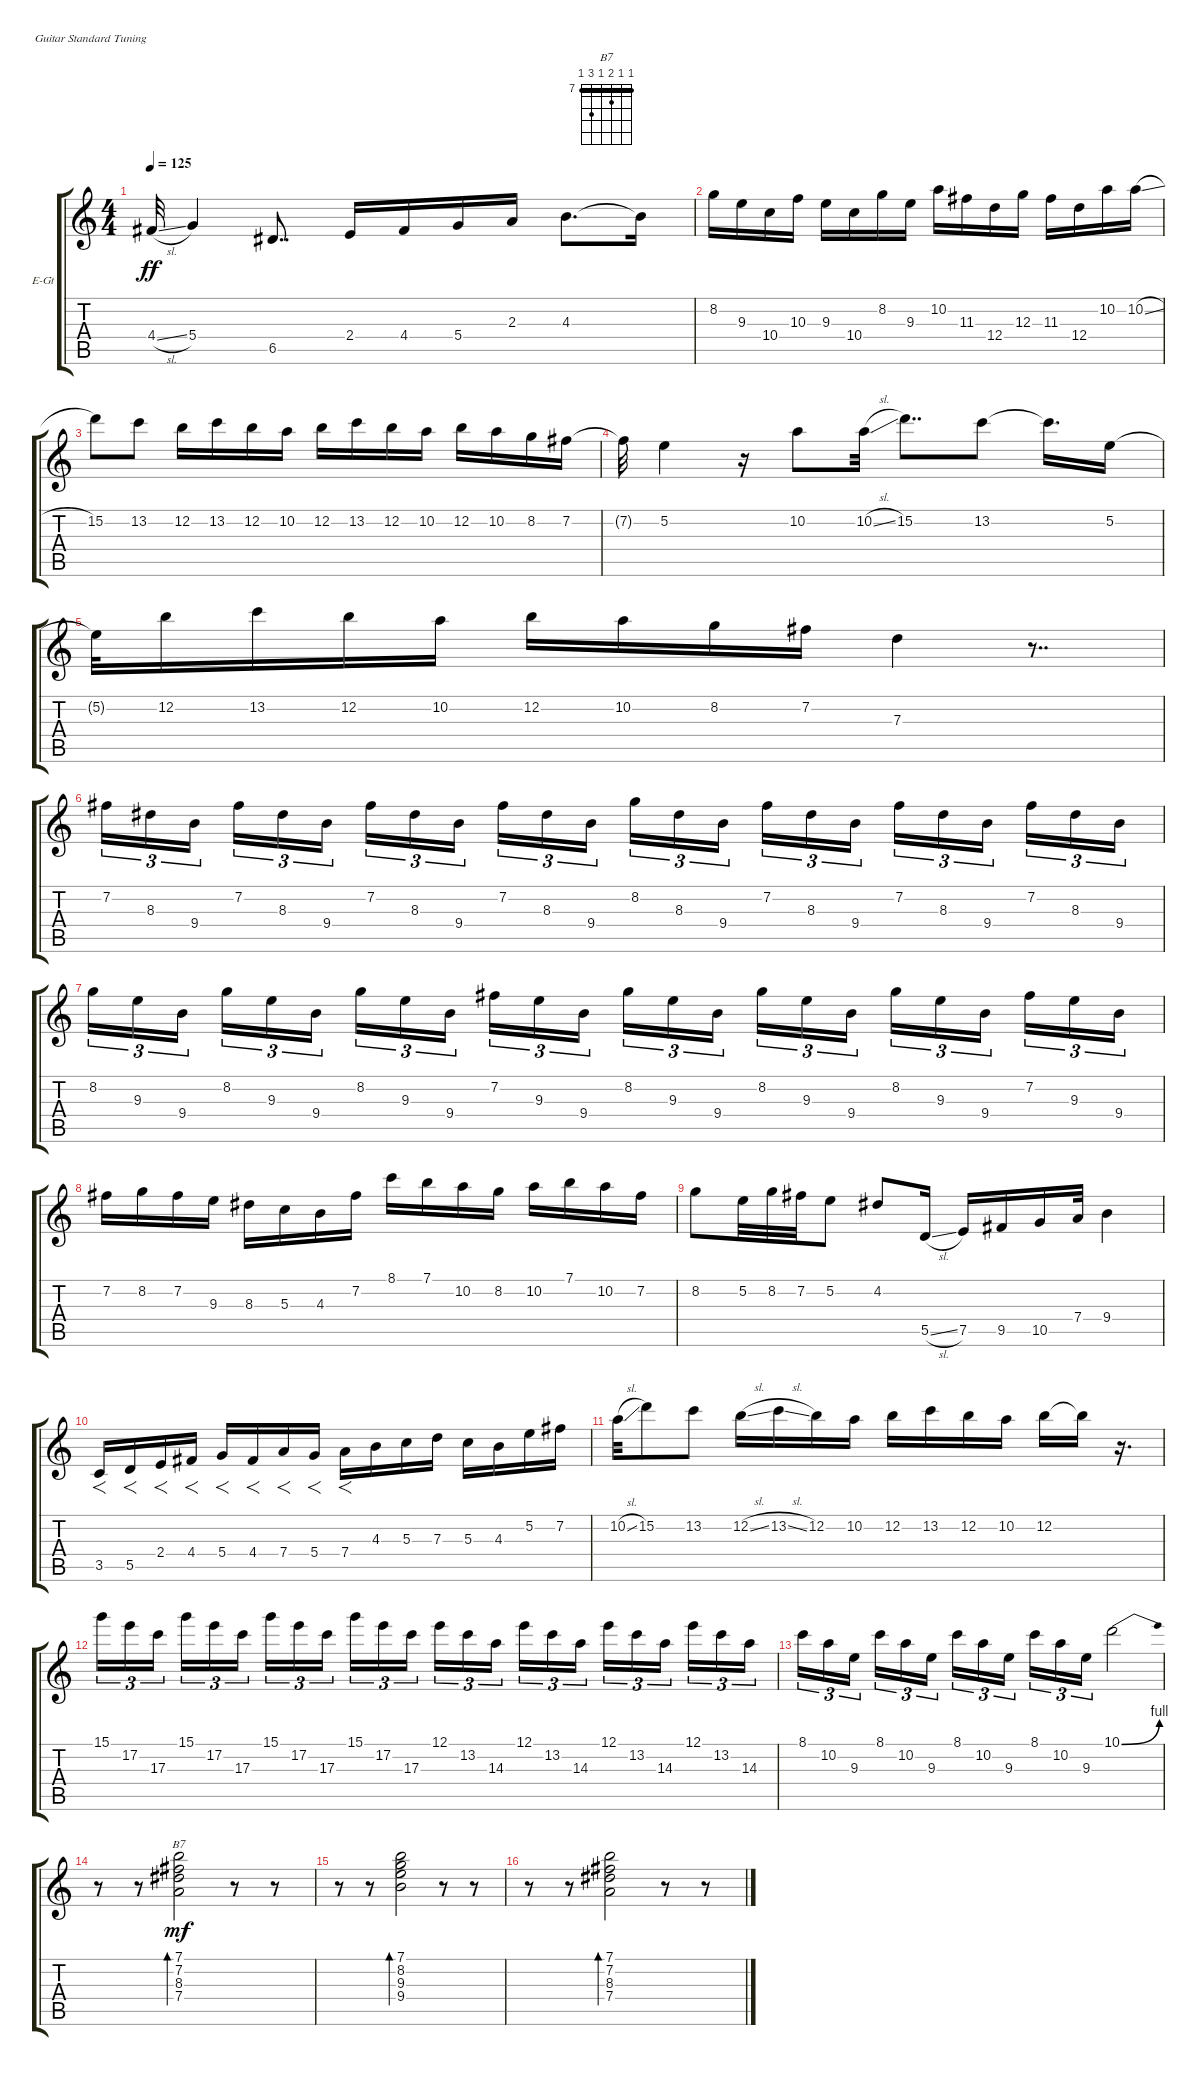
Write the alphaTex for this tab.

\defaultSystemsLayout 4
\bracketExtendMode groupsimilarinstruments
\firstSystemTrackNameOrientation horizontal
\otherSystemsTrackNameOrientation horizontal
\track ("Electric Guitar" "E-Gt") {instrument overdrivenguitar}
\staff {score tabs}
\tuning (E4 B3 G3 D3 A2 E2)
\chord ("B7" 7 7 8 7 9 7) {firstfret 7 barre (7 7 7)}
\ts (4 4)
\tempo 125
\clef g2
\ks c
4.4{sl t}.32{dy ff} 5.4.4 6.5.8{dd} 2.4.16 4.4.16 5.4.16 2.3.16 4.3.8{d} 4.3{t}.16 |
8.2.16 9.3.16 10.4.16 10.3.16 9.3.16 10.4.16 8.2.16 9.3.16 10.2.16 11.3.16 12.4.16 12.3.16 11.3.16 12.4.16 10.2.16 10.2{sl}.16 |
15.2.8 13.2.8 12.2.16 13.2.16 12.2.16 10.2.16 12.2.16 13.2.16 12.2.16 10.2.16 12.2.16 10.2.16 8.2.16 7.2.16 |
7.2{t}.32 5.2.4 r.16 10.2.8 10.2{sl}.32 15.2.8{dd} 13.2.8 13.2{t}.16{d} 5.2.16 |
5.2{t}.32 12.2.16 13.2.16 12.2.16 10.2.16 12.2.16 10.2.16 8.2.16 7.2.16 7.3.4 r.8{dd} |
7.2.16{tu (3 2)} 8.3.16{tu (3 2)} 9.4.16{tu (3 2)} 7.2.16{tu (3 2)} 8.3.16{tu (3 2)} 9.4.16{tu (3 2)} 7.2.16{tu (3 2)} 8.3.16{tu (3 2)} 9.4.16{tu (3 2)} 7.2.16{tu (3 2)} 8.3.16{tu (3 2)} 9.4.16{tu (3 2)} 8.2.16{tu (3 2)} 8.3.16{tu (3 2)} 9.4.16{tu (3 2)} 7.2.16{tu (3 2)} 8.3.16{tu (3 2)} 9.4.16{tu (3 2)} 7.2.16{tu (3 2)} 8.3.16{tu (3 2)} 9.4.16{tu (3 2)} 7.2.16{tu (3 2)} 8.3.16{tu (3 2)} 9.4.16{tu (3 2)} |
8.2.16{tu (3 2)} 9.3.16{tu (3 2)} 9.4.16{tu (3 2)} 8.2.16{tu (3 2)} 9.3.16{tu (3 2)} 9.4.16{tu (3 2)} 8.2.16{tu (3 2)} 9.3.16{tu (3 2)} 9.4.16{tu (3 2)} 7.2.16{tu (3 2)} 9.3.16{tu (3 2)} 9.4.16{tu (3 2)} 8.2.16{tu (3 2)} 9.3.16{tu (3 2)} 9.4.16{tu (3 2)} 8.2.16{tu (3 2)} 9.3.16{tu (3 2)} 9.4.16{tu (3 2)} 8.2.16{tu (3 2)} 9.3.16{tu (3 2)} 9.4.16{tu (3 2)} 7.2.16{tu (3 2)} 9.3.16{tu (3 2)} 9.4.16{tu (3 2)} |
7.2.16 8.2.16 7.2.16 9.3.16 8.3.16 5.3.16 4.3.16 7.2.16 8.1.16 7.1.16 10.2.16 8.2.16 10.2.16 7.1.16 10.2.16 7.2.16 |
8.2.8 5.2.32 8.2.32 7.2.32 5.2.8 4.2.8 5.5{sl}.16 7.5.16 9.5.16 10.5.16 7.4.32 9.4.4 |
3.5.16{f} 5.5.16{f} 2.4.16{f} 4.4.16{f} 5.4.16{f} 4.4.16{f} 7.4.16{f} 5.4.16{f} 7.4.16{f} 4.3.16 5.3.16 7.3.16 5.3.16 4.3.16 5.2.16 7.2.16 |
10.2{sl}.32 15.2.8 13.2.8 12.2{sl}.16 13.2{sl}.16 12.2.16 10.2.16 12.2.16 13.2.16 12.2.16 10.2.16 12.2.16 12.2{t}.16 r.16{d} |
15.1.16{tu (3 2)} 17.2.16{tu (3 2)} 17.3.16{tu (3 2)} 15.1.16{tu (3 2)} 17.2.16{tu (3 2)} 17.3.16{tu (3 2)} 15.1.16{tu (3 2)} 17.2.16{tu (3 2)} 17.3.16{tu (3 2)} 15.1.16{tu (3 2)} 17.2.16{tu (3 2)} 17.3.16{tu (3 2)} 12.1.16{tu (3 2)} 13.2.16{tu (3 2)} 14.3.16{tu (3 2)} 12.1.16{tu (3 2)} 13.2.16{tu (3 2)} 14.3.16{tu (3 2)} 12.1.16{tu (3 2)} 13.2.16{tu (3 2)} 14.3.16{tu (3 2)} 12.1.16{tu (3 2)} 13.2.16{tu (3 2)} 14.3.16{tu (3 2)} |
8.1.16{tu (3 2)} 10.2.16{tu (3 2)} 9.3.16{tu (3 2)} 8.1.16{tu (3 2)} 10.2.16{tu (3 2)} 9.3.16{tu (3 2)} 8.1.16{tu (3 2)} 10.2.16{tu (3 2)} 9.3.16{tu (3 2)} 8.1.16{tu (3 2)} 10.2.16{tu (3 2)} 9.3.16{tu (3 2)} 10.1{be (bend 0 0 45 4)}.2 |
r.8 r.8 (7.4 8.3 7.2 7.1).2{bd 143 ch "B7" dy mf} r.8 r.8 |
r.8 r.8 (9.4 9.3 8.2 7.1).2{bd 143} r.8 r.8 |
r.8 r.8 (7.4 8.3 7.2 7.1).2{bd 143} r.8 r.8
